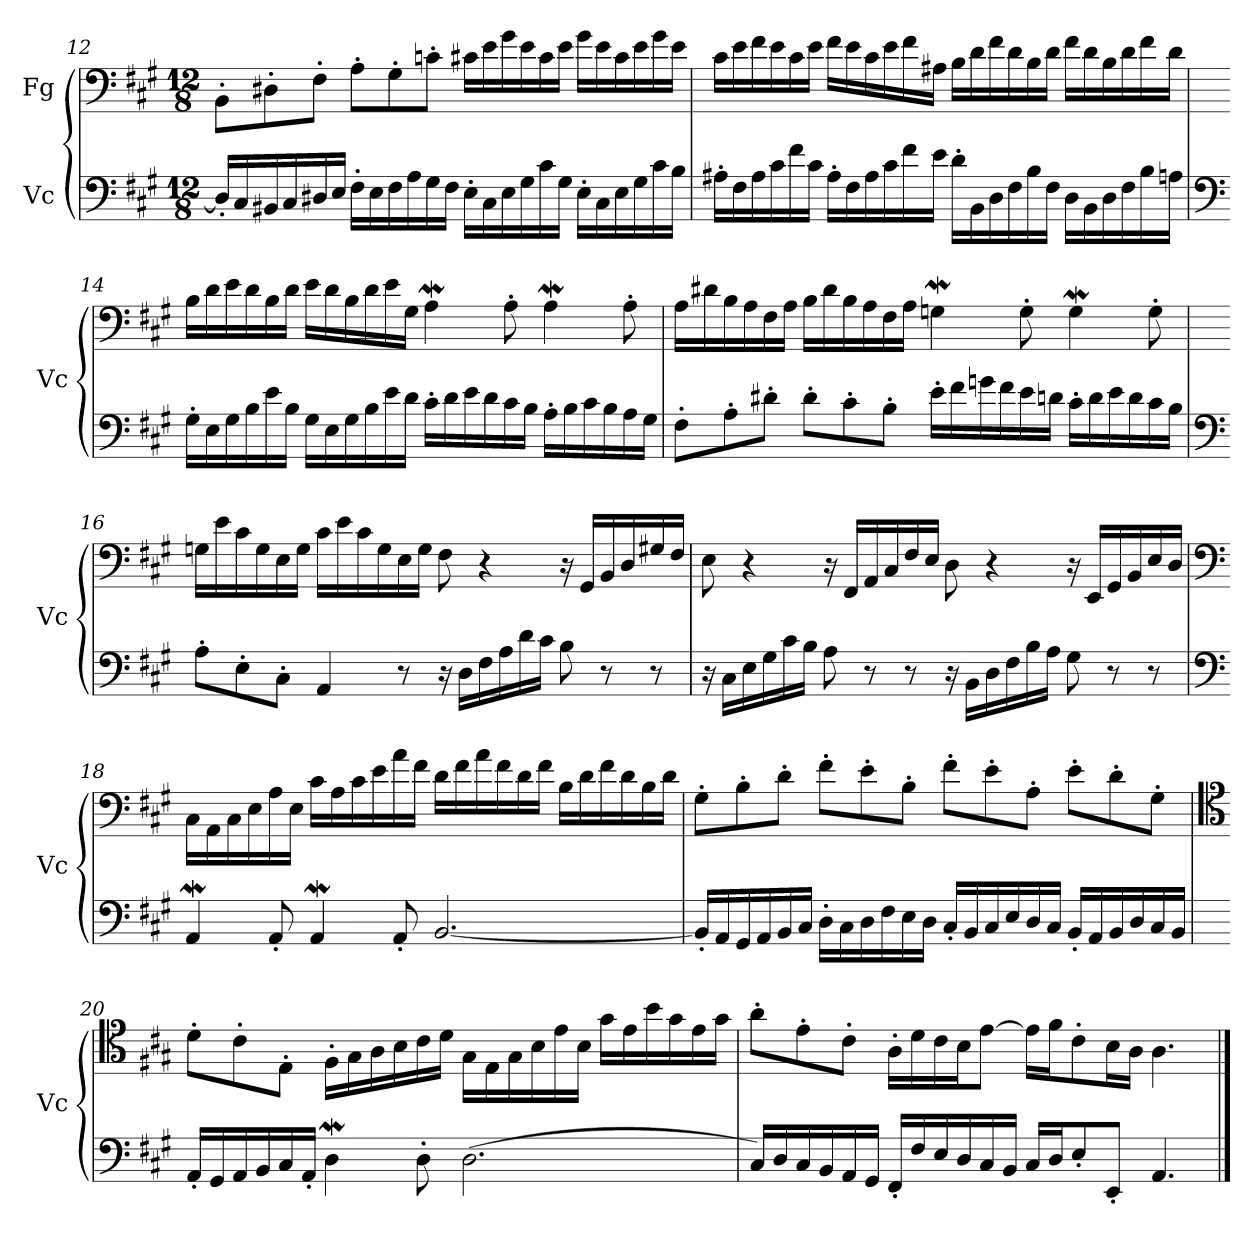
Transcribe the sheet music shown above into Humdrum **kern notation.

**kern	**kern
*part2	*part1
*staff2	*staff1
*I"Vc	*I"Fg
*I'Vc	*
!!LO:LB:g=z
*clefF4	*clefF4
*k[f#c#g#]	*k[f#c#g#]
*M12/8	*M12/8
=12	=12
16D#'/LL]	8BB'\L
16C#/	.
16BB#X/	8D#X'\
16C#/	.
16D#X/	8F#'\J
16E/JJ	.
16F#'\LL	8A'\L
16E\	.
16F#\	8G#'\
16A\	.
16G#\	8cn'\J
16F#\JJ	.
16E'\LL	16c#X\LL
16C#\	16e\
16E\	16g#\
16G#\	16e\
16c#\	16c#\
16G#\JJ	16e\JJ
16E'\LL	16g#\LL
16C#\	16e\
16E\	16c#\
16G#\	16e\
16c#\	16g#\
16B\JJ	16e\JJ
=13	=13
16A#X'\LL	16c#\LL
16F#\	16e\
16A#\	16f#\
16c#\	16e\
16f#\	16c#\
16c#\JJ	16e\JJ
16A#'\LL	16f#\LL
16F#\	16e\
16A#\	16c#\
16c#\	16e\
16f#\	16f#\
16e\JJ	16A#X\JJ
16d'\LL	16B\LL
16BB\	16d\
16D\	16f#\
16F#\	16d\
16B\	16B\
16F#\JJ	16d\JJ
16D\LL	16f#\LL
16BB\	16d\
16D\	16B\
16F#\	16d\
16B\	16f#\
16An\JJ	16d\JJ
!!LO:LB:g=z
=14	=14
*clefF4	*
16G#'\LL	16B\LL
16E\	16d\
16G#\	16e\
16B\	16d\
16e\	16B\
16B\JJ	16d\JJ
16G#\LL	16e\LL
16E\	16d\
16G#\	16B\
16B\	16d\
16e\	16e\
16d\JJ	16G#\JJ
16c#'\LL	4Aw\
16d\	.
16e\	.
16d\	.
16c#\	8A'\
16B\JJ	.
16A'\LL	4Aw\
16B\	.
16c#\	.
16B\	.
16A\	8A'\
16G#\JJ	.
=15	=15
8F#'\L	16A\LL
.	16d#X\
8A'\	16B\
.	16A\
8d#X'\J	16F#\
.	16A\JJ
8d#'\L	16B\LL
.	16d#\
8c#'\	16B\
.	16A\
8B'\J	16F#\
.	16A\JJ
16e'\LL	4Gnw\
16f#\	.
16gn\	.
16f#\	.
16e\	8G'\
16dn\JJ	.
16c#'\LL	4Gw\
16d\	.
16e\	.
16d\	.
16c#\	8G'\
16B\JJ	.
!!LO:LB:g=z
=16	=16
*clefF4	*
8A'\L	16Gn\LL
.	16e\
8E'\	16c#\
.	16G\
8C#'\J	16E\
.	16G\JJ
4AA/	16c#\LL
.	16e\
.	16c#\
.	16G\
8r	16E\
.	16G\JJ
16r	8F#\
16D\LL	.
16F#\	4r
16A\	.
16d\	.
16c#\JJ	.
8B\	16r
.	16GG#/LL
8r	16BB/
.	16D/
8r	16G#X/
.	16F#/JJ
=17	=17
16r	8E\
16C#\LL	.
16E\	4r
16G#\	.
16c#\	.
16B\JJ	.
8A\	16r
.	16FF#/LL
8r	16AA/
.	16C#/
8r	16F#/
.	16E/JJ
16r	8D\
16BB\LL	.
16D\	4r
16F#\	.
16B\	.
16A\JJ	.
8G#\	16r
.	16EE/LL
8r	16GG#/
.	16BB/
8r	16E/
.	16D/JJ
!!LO:LB:g=z
=18	=18
*clefF4	*clefF4
4AAw/	16C#\LL
.	16AA\
.	16C#\
.	16E\
8AA'/	16A\
.	16E\JJ
4AAw/	16c#\LL
.	16A\
.	16c#\
.	16e\
8AA'/	16a\
.	16f#\JJ
[2.BB/	16d\LL
.	16f#\
.	16a\
.	16f#\
.	16d\
.	16f#\JJ
.	16B\LL
.	16d\
.	16f#\
.	16d\
.	16B\
.	16d\JJ
=19	=19
16BB'/LL]	8G#'\L
16AA/	.
16GG#/	8B'\
16AA/	.
16BB/	8d'\J
16C#/JJ	.
16D'\LL	8f#'\L
16C#\	.
16D\	8e'\
16F#\	.
16E\	8B'\J
16D\JJ	.
16C#'/LL	8f#'\L
16BB/	.
16C#/	8e'\
16E/	.
16D/	8A'\J
16C#/JJ	.
16BB'/LL	8e'\L
16AA/	.
16BB/	8d'\
16D/	.
16C#/	8G#'\J
16BB/JJ	.
!!LO:LB:g=z
=20	=20
*	*clefC4
16AA'/LL	8d'\L
16GG#/	.
16AA/	8c#'\
16BB/	.
16C#/	8E'\J
16AA'/JJ	.
4Dw\	16F#'\LL
.	16G#\
.	16A\
.	16B\
8D'\	16c#\
.	16d\JJ
(2.D\	16G#\LL
.	16E\
.	16G#\
.	16B\
.	16e\
.	16B\JJ
.	16g#\LL
.	16e\
.	16b\
.	16g#\
.	16e\
.	16g#\JJ
=21	=21
16C#/LL)	8a'\L
16D/	.
16C#/	8e'\
16BB/	.
16AA/	8c#'\J
16GG#/JJ	.
16FF#'/LL	16A'\LL
16F#/	16d\
16E/	16c#\
16D/	16B\J
16C#/	[8e\J
16BB/JJ	.
16C#/LL	16e\LL]
16D/J	16f#\J
8E'/	8c#'\
8EE'/J	16B\L
.	16A\JJ
4.AA/	4.A\
==	==
*-	*-
